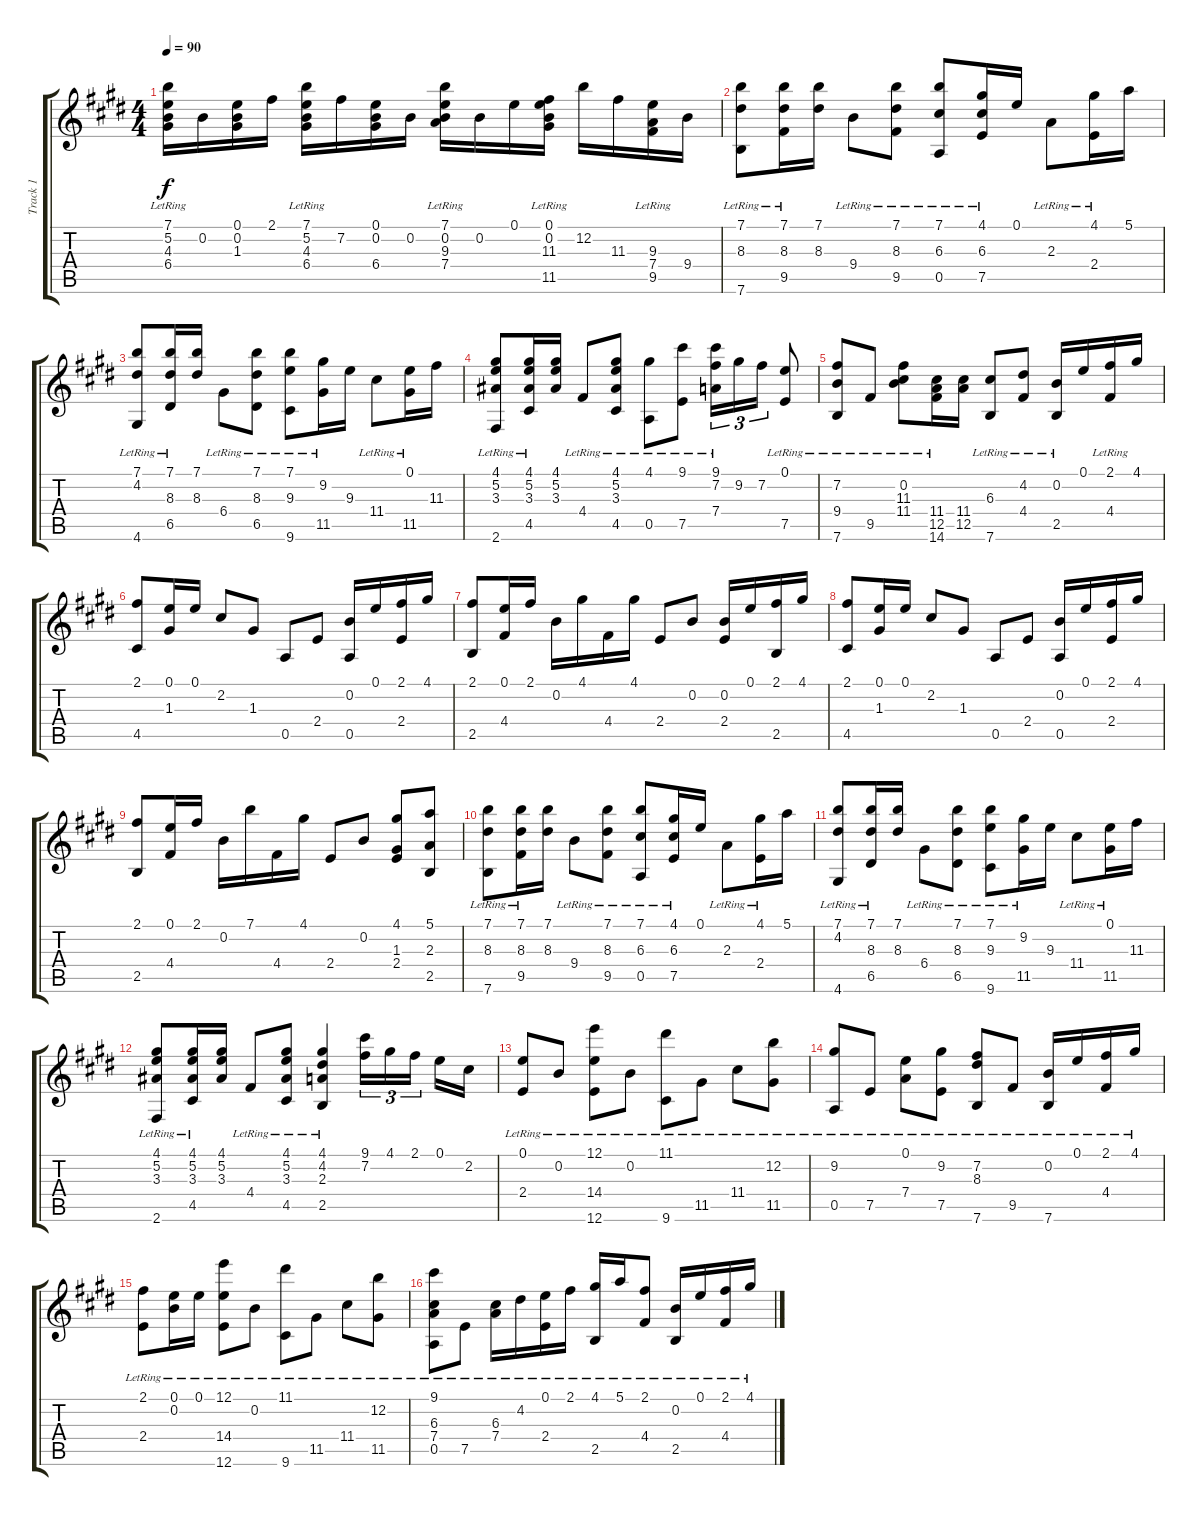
\track ("Track 1" "Track 1") {instrument acousticguitarsteel}
\staff {score tabs}
\tuning (E4 B3 G3 D3 A2 E2) {hide}
\ts (4 4)
\tempo 90
\clef g2
\ks e
(7.1{lr} 5.2{lr} 4.3{lr} 6.4{lr}).16{dy f} 0.2.16 (0.1 0.2 1.3).16 2.1.16 (7.1{lr} 5.2{lr} 4.3{lr} 6.4{lr}).16 7.2.16 (0.1 0.2 6.4).16 0.2.16 (7.1{lr} 0.2{lr} 9.3{lr} 7.4{lr}).16 0.2.16 0.1.16 (0.1{lr} 0.2{lr} 11.3{lr} 11.5{lr}).16 12.2.16 11.3.16 (9.3{lr} 7.4{lr} 9.5{lr}).16 9.4.16 |
(7.1 8.3 7.6{lr}).8 (7.1 8.3 9.5{lr}).16 (7.1 8.3).16 9.4{lr}.8 (7.1 8.3 9.5{lr}).8 (7.1 6.3 0.5{lr}).8 (4.1 6.3 7.5{lr}).16 0.1.16 2.3{lr}.8 (4.1 2.4{lr}).16 5.1.16 |
(7.1 4.2 4.6{lr}).8 (7.1 8.3 6.5{lr}).16 (7.1 8.3).16 6.4{lr}.8 (7.1 8.3 6.5{lr}).8 (7.1 9.3 9.6{lr}).8 (9.2 11.5{lr}).16 9.3.16 11.4{lr}.8 (0.1 11.5{lr}).16 11.3.16 |
(4.1 5.2 3.3 2.6{lr}).8 (4.1 5.2 3.3 4.5{lr}).16 (4.1 5.2 3.3).16 4.4{lr}.8 (4.1 5.2 3.3 4.5{lr}).8 (4.1 0.5{lr}).8 (9.1 7.5{lr}).8 (9.1 7.2 7.4{lr}).16{tu (3 2)} 9.2.16{tu (3 2)} 7.2.16{tu (3 2)} (0.1 7.5{lr}).8 |
(7.2 9.4 7.6{lr}).8 9.5{lr}.8 (0.2{lr} 11.3 11.4).8 (11.4 12.5 14.6{lr}).16 (11.4 12.5).16 (6.3 7.6{lr}).8 (4.2 4.4{lr}).8 (0.2{lr} 2.5{lr}).16 0.1.16 (2.1 4.4{lr}).16 4.1.16 |
(2.1 4.5).8 (0.1 1.3).16 0.1.16 2.2.8 1.3.8 0.5.8 2.4.8 (0.2 0.5).16 0.1.16 (2.1 2.4).16 4.1.16 |
(2.1 2.5).8 (0.1 4.4).16 2.1.16 0.2.16 4.1.16 4.4.16 4.1.16 2.4.8 0.2.8 (0.2 2.4).16 0.1.16 (2.1 2.5).16 4.1.16 |
(2.1 4.5).8 (0.1 1.3).16 0.1.16 2.2.8 1.3.8 0.5.8 2.4.8 (0.2 0.5).16 0.1.16 (2.1 2.4).16 4.1.16 |
(2.1 2.5).8 (0.1 4.4).16 2.1.16 0.2.16 7.1.16 4.4.16 4.1.16 2.4.8 0.2.8 (4.1 1.3 2.4).8 (5.1 2.3 2.5).8 |
(7.1 8.3 7.6{lr}).8 (7.1 8.3 9.5{lr}).16 (7.1 8.3).16 9.4{lr}.8 (7.1 8.3 9.5{lr}).8 (7.1 6.3 0.5{lr}).8 (4.1 6.3 7.5{lr}).16 0.1.16 2.3{lr}.8 (4.1 2.4{lr}).16 5.1.16 |
(7.1 4.2 4.6{lr}).8 (7.1 8.3 6.5{lr}).16 (7.1 8.3).16 6.4{lr}.8 (7.1 8.3 6.5{lr}).8 (7.1 9.3 9.6{lr}).8 (9.2 11.5{lr}).16 9.3.16 11.4{lr}.8 (0.1 11.5{lr}).16 11.3.16 |
(4.1 5.2 3.3 2.6{lr}).8 (4.1 5.2 3.3 4.5{lr}).16 (4.1 5.2 3.3).16 4.4{lr}.8 (4.1 5.2 3.3 4.5{lr}).8 (4.1 4.2 2.3 2.5{lr}).4 (9.1 7.2).16{tu (3 2)} 4.1.16{tu (3 2)} 2.1.16{tu (3 2) beam splitsecondary} 0.1.16 2.2.16 |
(0.1{lr} 2.4{lr}).8 0.2{lr}.8 (12.1{lr} 14.4{lr} 12.6{lr}).8 0.2{lr}.8 (11.1{lr} 9.6{lr}).8 11.5{lr}.8 11.4{lr}.8 (12.2{lr} 11.5{lr}).8 |
(9.2{lr} 0.5{lr}).8 7.5{lr}.8 (0.1{lr} 7.4{lr}).8 (9.2{lr} 7.5{lr}).8 (7.2{lr} 8.3{lr} 7.6{lr}).8 9.5{lr}.8 (0.2{lr} 7.6{lr}).16 0.1{lr}.16 (2.1{lr} 4.4{lr}).16 4.1{lr}.16 |
(2.1{lr} 2.4{lr}).8 (0.1{lr} 0.2{lr}).16 0.1{lr}.16 (12.1{lr} 14.4{lr} 12.6{lr}).8 0.2{lr}.8 (11.1{lr} 9.6{lr}).8 11.5{lr}.8 11.4{lr}.8 (12.2{lr} 11.5{lr}).8 |
(9.1{lr} 6.3{lr} 7.4{lr} 0.5{lr}).8 7.5{lr}.8 (6.3{lr} 7.4{lr}).16 4.2{lr}.16 (0.1{lr} 2.4{lr}).16 2.1{lr}.16 (4.1{lr} 2.5{lr}).16 5.1{lr}.16 (2.1{lr} 4.4{lr}).8 (0.2{lr} 2.5{lr}).16 0.1{lr}.16 (2.1{lr} 4.4{lr}).16 4.1{lr}.16
